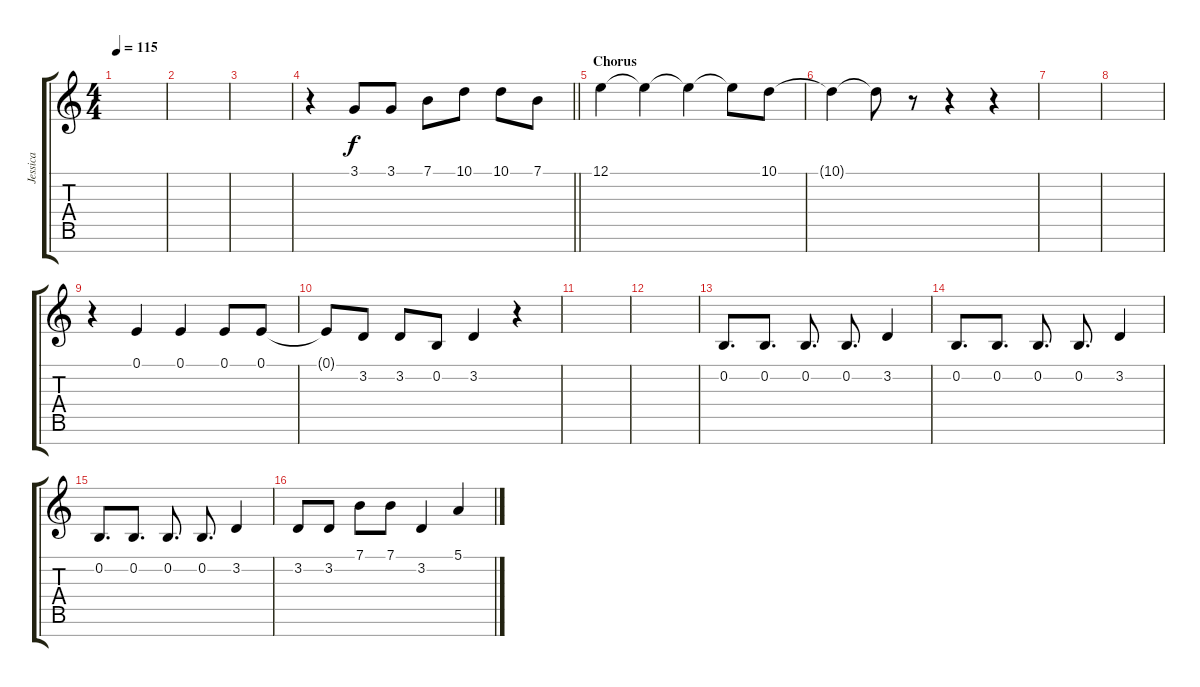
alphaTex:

\track ("Jessica" "Jessica") {instrument oboe}
\staff {score tabs}
\tuning (E4 B3 G3 D3 A2 E2 B1) {hide}
\ts (4 4)
\tempo 115
\clef g2
\ks c
|
|
|
\barLineRight lightlight
r.4{volume 14} 3.1.8 3.1.8 7.1.8 10.1.8 10.1.8 7.1.8 |
\section ("" "Chorus")
12.1.4 12.1{t}.4 12.1{t}.4 12.1{t}.8 10.1.8 |
10.1{t}.4 10.1{t}.8 r.8 r.4 r.4 |
|
|
r.4{volume 9} 0.1.4 0.1.4 0.1.8 0.1.8 |
0.1{t}.8 3.2.8 3.2.8 0.2.8 3.2.4 r.4 |
|
|
0.2.8{d} 0.2.8{d} 0.2.8{d} 0.2.8{d} 3.2.4 |
0.2.8{d} 0.2.8{d} 0.2.8{d} 0.2.8{d} 3.2.4 |
0.2.8{d} 0.2.8{d} 0.2.8{d} 0.2.8{d} 3.2.4 |
3.2.8{volume 16} 3.2.8 7.1.8 7.1.8 3.2.4 5.1.4
